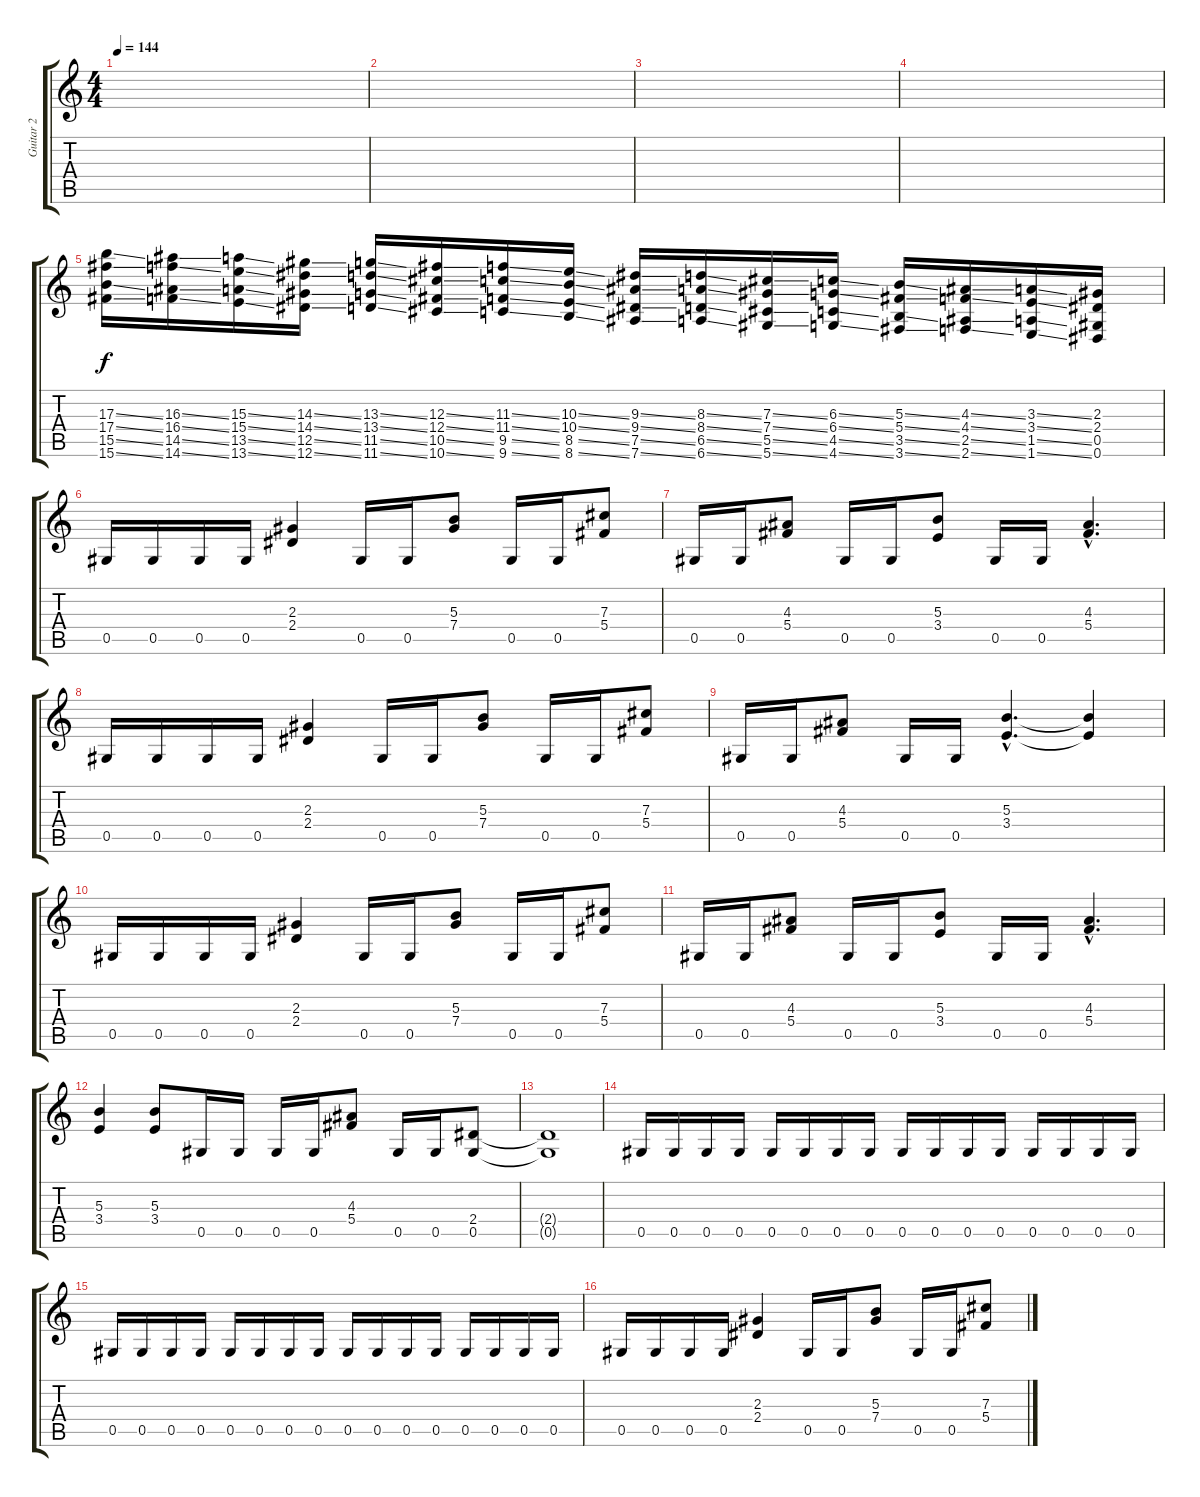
\track ("Guitar 2" "Guitar 2") {instrument distortionguitar}
\staff {score tabs}
\tuning (Eb4 Bb3 Gb3 Db3 Ab2 Eb2) {hide}
\ts (4 4)
\tempo 144
\clef g2
\ks c
|
|
|
|
(17.3{ss} 17.4{ss} 15.5{ss} 15.6{ss}).16 (16.3{ss} 16.4{ss} 14.5{ss} 14.6{ss}).16 (15.3{ss} 15.4{ss} 13.5{ss} 13.6{ss}).16 (14.3{ss} 14.4{ss} 12.5{ss} 12.6{ss}).16 (13.3{ss} 13.4{ss} 11.5{ss} 11.6{ss}).16 (12.3{ss} 12.4{ss} 10.5{ss} 10.6{ss}).16 (11.3{ss} 11.4{ss} 9.5{ss} 9.6{ss}).16 (10.3{ss} 10.4{ss} 8.5{ss} 8.6{ss}).16 (9.3{ss} 9.4{ss} 7.5{ss} 7.6{ss}).16 (8.3{ss} 8.4{ss} 6.5{ss} 6.6{ss}).16 (7.3{ss} 7.4{ss} 5.5{ss} 5.6{ss}).16 (6.3{ss} 6.4{ss} 4.5{ss} 4.6{ss}).16 (5.3{ss} 5.4{ss} 3.5{ss} 3.6{ss}).16 (4.3{ss} 4.4{ss} 2.5{ss} 2.6{ss}).16 (3.3{ss} 3.4{ss} 1.5{ss} 1.6{ss}).16 (2.3 2.4 0.5 0.6).16 |
0.5.16 0.5.16 0.5.16 0.5.16 (2.3 2.4).4 0.5.16 0.5.16 (5.3 7.4).8 0.5.16 0.5.16 (7.3 5.4).8 |
0.5.16 0.5.16 (4.3 5.4).8 0.5.16 0.5.16 (5.3 3.4).8 0.5.16 0.5.16 (4.3{hac} 5.4{hac}).4{d} |
0.5.16 0.5.16 0.5.16 0.5.16 (2.3 2.4).4 0.5.16 0.5.16 (5.3 7.4).8 0.5.16 0.5.16 (7.3 5.4).8 |
0.5.16 0.5.16 (4.3 5.4).8 0.5.16 0.5.16 (5.3{hac} 3.4{hac}).4{d} (5.3{t} 3.4{t}).4 |
0.5.16 0.5.16 0.5.16 0.5.16 (2.3 2.4).4 0.5.16 0.5.16 (5.3 7.4).8 0.5.16 0.5.16 (7.3 5.4).8 |
0.5.16 0.5.16 (4.3 5.4).8 0.5.16 0.5.16 (5.3 3.4).8 0.5.16 0.5.16 (4.3{hac} 5.4{hac}).4{d} |
(5.3 3.4).4 (5.3 3.4).8 0.5.16 0.5.16 0.5.16 0.5.16 (4.3 5.4).8 0.5.16 0.5.16 (2.4 0.5).8 |
(2.4{t} 0.5{t}).1 |
0.5.16 0.5.16 0.5.16 0.5.16 0.5.16 0.5.16 0.5.16 0.5.16 0.5.16 0.5.16 0.5.16 0.5.16 0.5.16 0.5.16 0.5.16 0.5.16 |
0.5.16 0.5.16 0.5.16 0.5.16 0.5.16 0.5.16 0.5.16 0.5.16 0.5.16 0.5.16 0.5.16 0.5.16 0.5.16 0.5.16 0.5.16 0.5.16 |
0.5.16 0.5.16 0.5.16 0.5.16 (2.3 2.4).4 0.5.16 0.5.16 (5.3 7.4).8 0.5.16 0.5.16 (7.3 5.4).8
